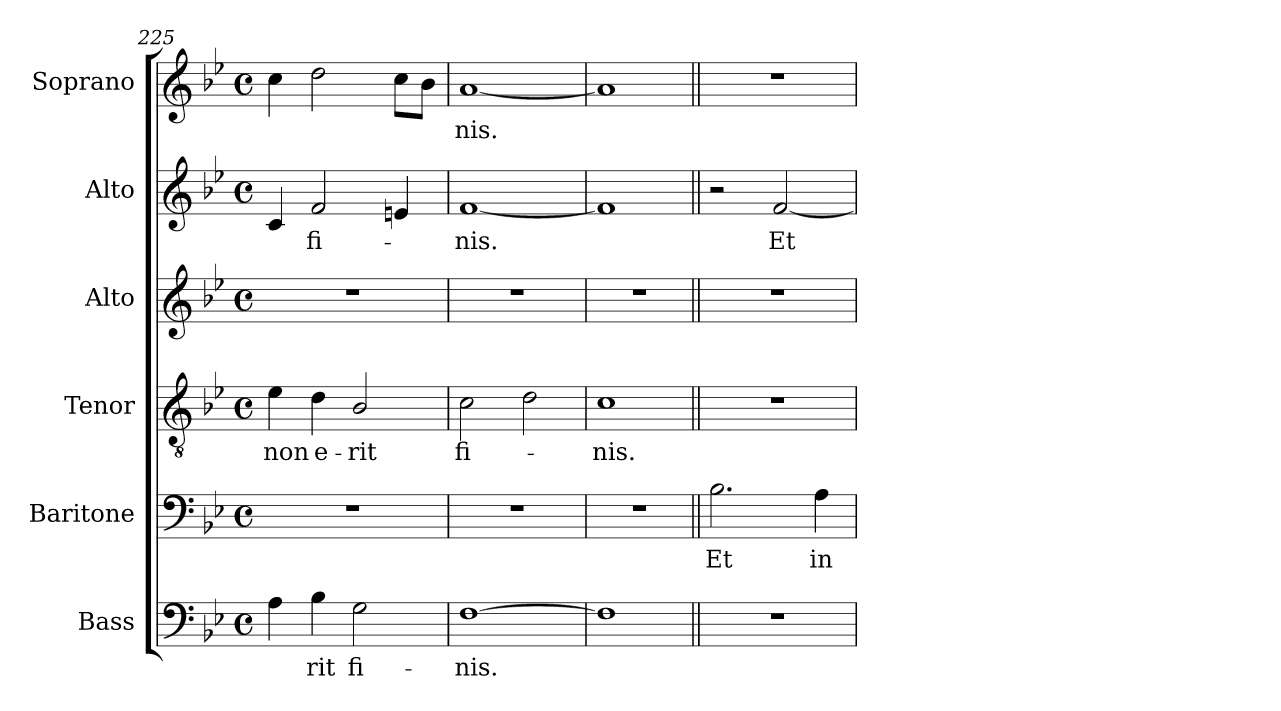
**kern	**text	**kern	**text	**kern	**text	**kern	**kern	**text	**kern	**text
*part6	*part6	*part5	*part5	*part4	*part4	*part3	*part2	*part2	*part1	*part1
*staff6	*staff6	*staff5	*staff5	*staff4	*staff4	*staff3	*staff2	*staff2	*staff1	*staff1
*I"Bass	*	*I"Baritone	*	*I"Tenor	*	*I"Alto	*I"Alto	*	*I"Soprano	*
*I'B.	*	*I'Bar.	*	*I'T.	*	*I'A.	*I'A.	*	*I'S.	*
*clefF4	*	*clefF4	*	*clefGv2	*	*clefG2	*clefG2	*	*clefG2	*
*	*	*	*	*ITrd7c12	*	*	*	*	*	*
*k[b-e-]	*	*k[b-e-]	*	*k[b-e-]	*	*k[b-e-]	*k[b-e-]	*	*k[b-e-]	*
*B-:	*	*B-:	*	*B-:	*	*B-:	*B-:	*	*B-:	*
*M4/4	*	*M4/4	*	*M4/4	*	*M4/4	*M4/4	*	*M4/4	*
*met(c)	*	*met(c)	*	*met(c)	*	*met(c)	*met(c)	*	*met(c)	*
=225	=225	=225	=225	=225	=225	=225	=225	=225	=225	=225
!	!	!	!	!	!LO:LY:b:color=#000000	!	!	!	!	!
4Ai\	.	1r	.	4E-i\	non	1r	4ci/	.	4cci\	.
!	!LO:LY:b:color=#000000	!	!	!	!	!	!	!	!	!
!	!	!	!	!	!LO:LY:b:color=#000000	!	!	!	!	!
!	!	!	!	!	!	!	!	!LO:LY:b:color=#000000	!	!
4B-i\	-rit	.	.	4Di\	e-	.	2fi/	fi-	2ddi\	.
!	!LO:LY:b:color=#000000	!	!	!	!	!	!	!	!	!
!	!	!	!	!	!LO:LY:b:color=#000000	!	!	!	!	!
2Gi\	fi-	.	.	2BB-i/	-rit	.	.	.	.	.
.	.	.	.	.	.	.	4ei/	.	8cci\L	.
.	.	.	.	.	.	.	.	.	8b-i\J	.
=226	=226	=226	=226	=226	=226	=226	=226	=226	=226	=226
!	!LO:LY:b:color=#000000	!	!	!	!	!	!	!	!	!
!	!	!	!	!	!LO:LY:b:color=#000000	!	!	!	!	!
!	!	!	!	!	!	!	!	!LO:LY:b:color=#000000	!	!
!	!	!	!	!	!	!	!	!	!	!LO:LY:b:color=#000000
[1Fi	-nis.	1r	.	2Ci\	fi-	1r	[1fi	-nis.	[1ai	-nis.
.	.	.	.	2Di\	.	.	.	.	.	.
=227	=227	=227	=227	=227	=227	=227	=227	=227	=227	=227
!	!	!	!	!	!LO:LY:b:color=#000000	!	!	!	!	!
1Fi]	.	1r	.	1Ci	-nis.	1r	1fi]	.	1ai]	.
!!LO:LB:g=z
=228||	=228||	=228||	=228||	=228||	=228||	=228||	=228||	=228||	=228||	=228||
!	!	!	!LO:LY:b:color=#000000	!	!	!	!	!	!	!
1r	.	2.B-i\	Et	1r	.	1r	2r	.	1r	.
!	!	!	!	!	!	!	!	!LO:LY:b:color=#000000	!	!
.	.	.	.	.	.	.	[2fi/	Et	.	.
!	!	!	!LO:LY:b:color=#000000	!	!	!	!	!	!	!
.	.	4Ai\	in	.	.	.	.	.	.	.
=	=	=	=	=	=	=	=	=	=	=
*-	*-	*-	*-	*-	*-	*-	*-	*-	*-	*-
